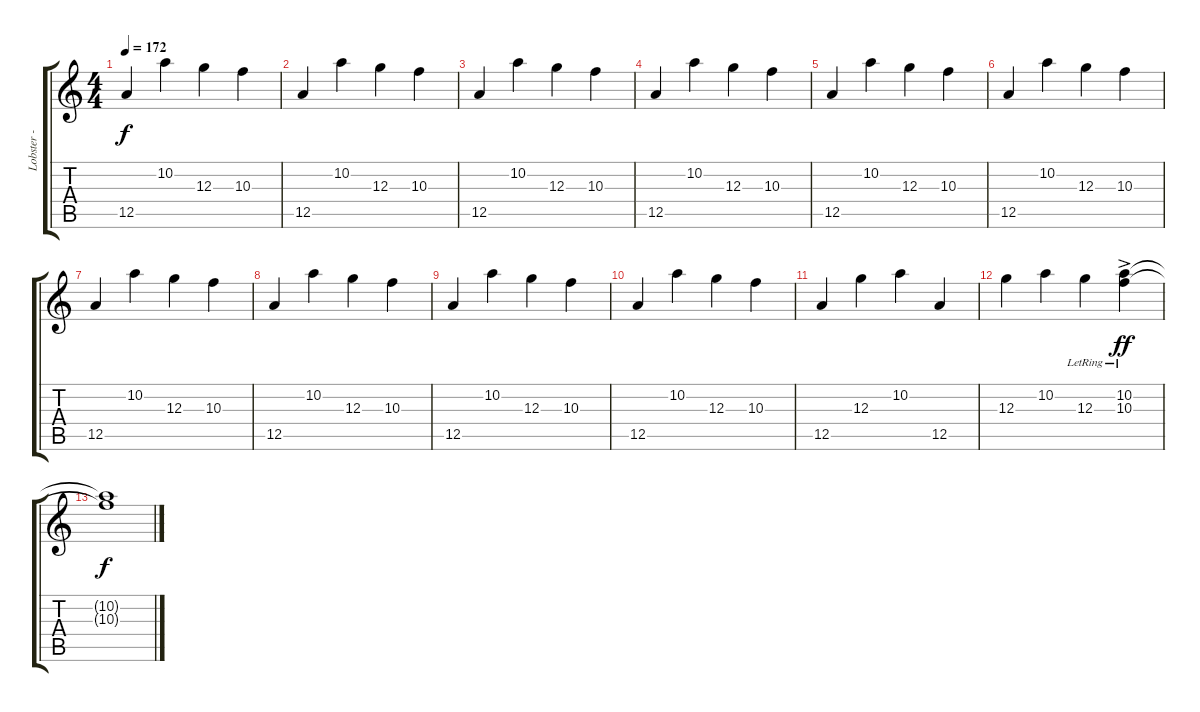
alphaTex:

\track ("Lobster - Keep It Brutal" "Lobster - ") {instrument distortionguitar}
\staff {score tabs}
\tuning (E4 B3 G3 D3 A2 E2) {hide}
\ts (4 4)
\tempo 172
\clef g2
\ks c
12.5.4{dy f} 10.2.4 12.3.4 10.3.4 |
12.5.4 10.2.4 12.3.4 10.3.4 |
12.5.4 10.2.4 12.3.4 10.3.4 |
12.5.4 10.2.4 12.3.4 10.3.4 |
12.5.4 10.2.4 12.3.4 10.3.4 |
12.5.4 10.2.4 12.3.4 10.3.4 |
12.5.4 10.2.4 12.3.4 10.3.4 |
12.5.4 10.2.4 12.3.4 10.3.4 |
12.5.4 10.2.4 12.3.4 10.3.4 |
12.5.4 10.2.4 12.3.4 10.3.4 |
12.5.4 12.3.4 10.2.4 12.5.4 |
12.3.4 10.2.4 12.3{lr}.4 (10.2{ac lr} 10.3{ac lr}).4{dy ff} |
(10.2{t} 10.3{t}).1{dy f}
